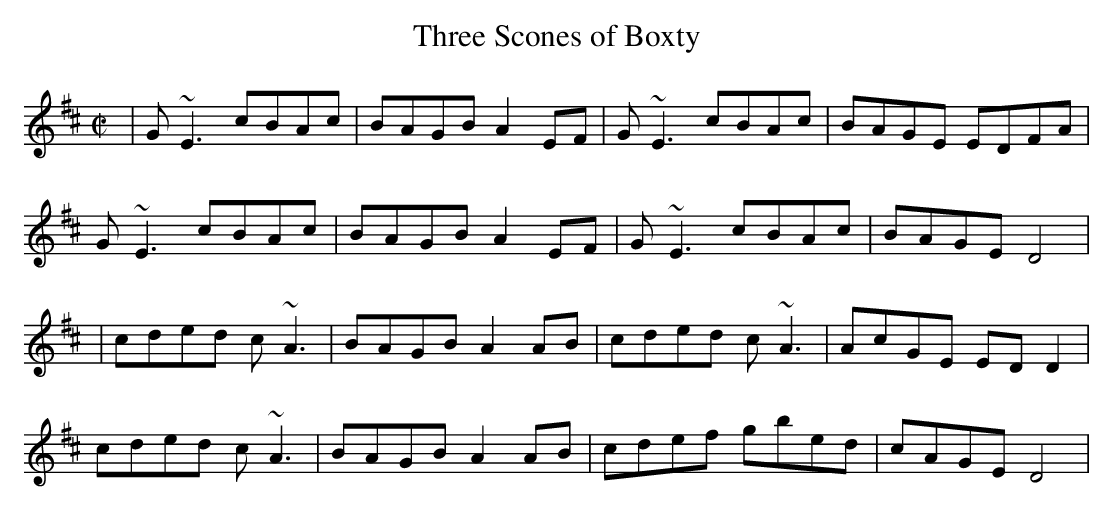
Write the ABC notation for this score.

X:1
T:Three Scones of Boxty
M:C|
K:Amix
| G~E3 cBAc | BAGB A2EF | G~E3 cBAc | BAGE EDFA |
G~E3 cBAc | BAGB A2EF | G~E3 cBAc | BAGE D4 |
| cded c~A3 | BAGB A2AB | cded c~A3 | AcGE EDD2 |
cded c~A3 | BAGB A2AB | cdef gbed | cAGE D4 |
